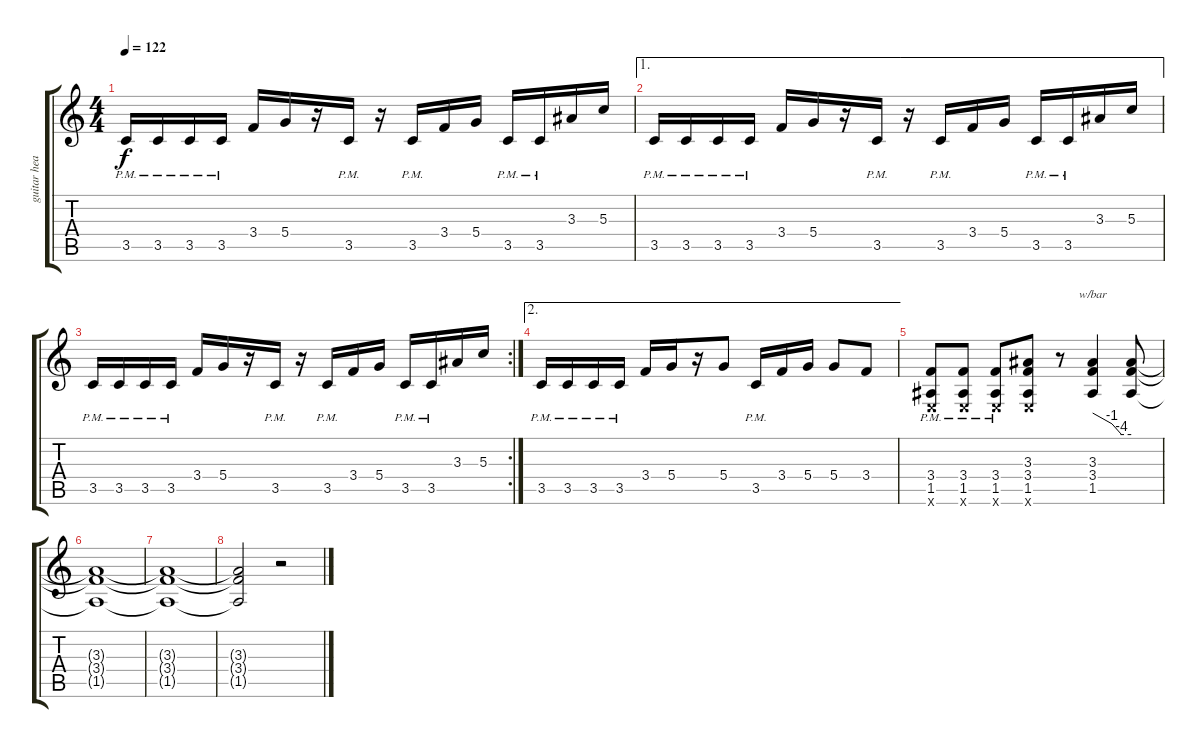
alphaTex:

\track ("guitar heavy dist" "guitar hea") {instrument distortionguitar}
\staff {score tabs}
\tuning (E4 B3 G3 D3 A2 E2) {hide}
\ts (4 4)
\tempo 122
\clef g2
\ks c
3.5{pm}.16{dy f} 3.5{pm}.16 3.5{pm}.16 3.5{pm}.16 3.4.16 5.4.16 r.16 3.5{pm}.16 r.16 3.5{pm}.16 3.4.16 5.4.16 3.5{pm}.16 3.5{pm}.16 3.3.16 5.3.16 |
\ae 1
3.5{pm}.16 3.5{pm}.16 3.5{pm}.16 3.5{pm}.16 3.4.16 5.4.16 r.16 3.5{pm}.16 r.16 3.5{pm}.16 3.4.16 5.4.16 3.5{pm}.16 3.5{pm}.16 3.3.16 5.3.16 |
\rc 2
3.5{pm}.16 3.5{pm}.16 3.5{pm}.16 3.5{pm}.16 3.4.16 5.4.16 r.16 3.5{pm}.16 r.16 3.5{pm}.16 3.4.16 5.4.16 3.5{pm}.16 3.5{pm}.16 3.3.16 5.3.16 |
\ae 2
3.5{pm}.16 3.5{pm}.16 3.5{pm}.16 3.5{pm}.16 3.4.16 5.4.16 r.16 5.4.8 3.5{pm}.16 3.4.16 5.4.16 5.4.8 3.4.8 |
(3.4{pm} 1.5{pm} 0.6{x}).8 (3.4{pm} 1.5{pm} 0.6{x}).8 (3.4{pm} 1.5{pm} 0.6{x}).8 (3.3 3.4 1.5 0.6{x}).8 r.8 (3.3 3.4 1.5).4{tbe (custom default 0 0 30 -4 45 -16 60 -16)} (3.3{t} 3.4{t} 1.5{t}).8 |
(3.3{t} 3.4{t} 1.5{t}).1 |
(3.3{t} 3.4{t} 1.5{t}).1 |
(3.3{t} 3.4{t} 1.5{t}).2 r.2
